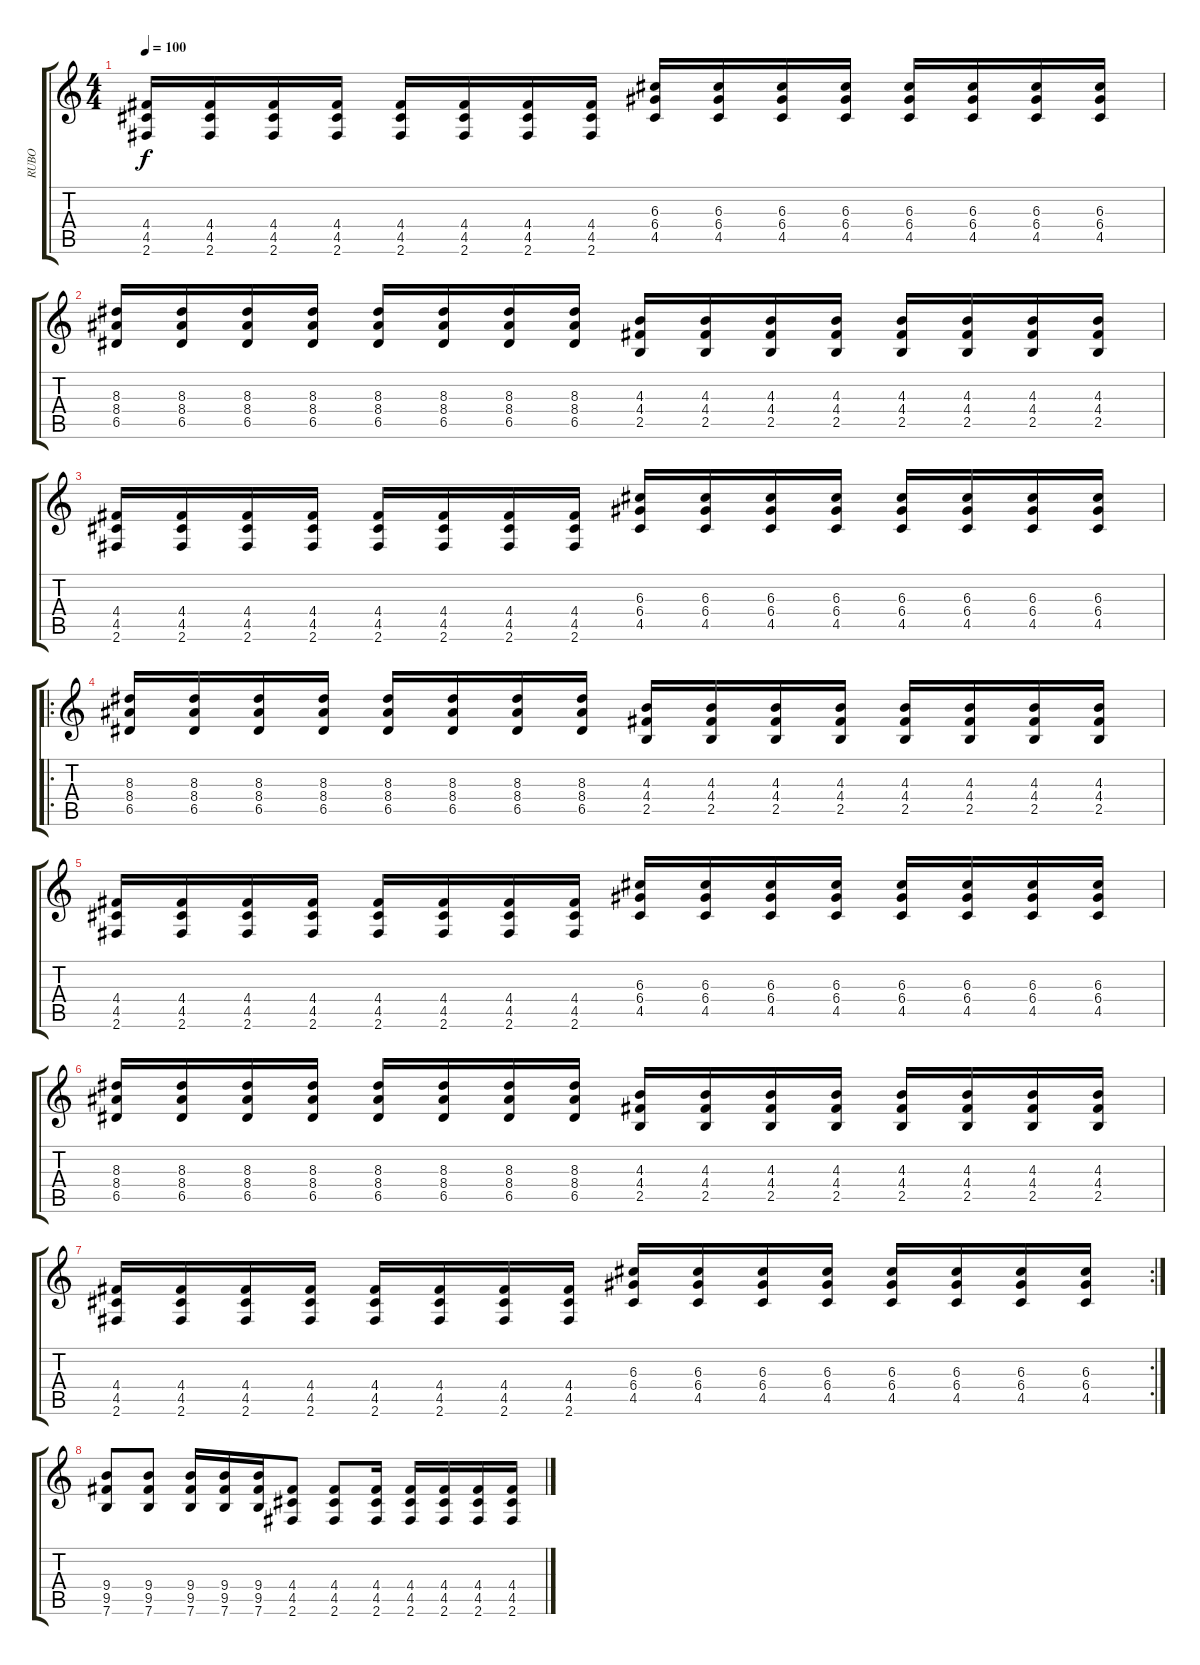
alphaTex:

\track ("RUBO" "RUBO") {instrument distortionguitar}
\staff {score tabs}
\tuning (E4 B3 G3 D3 A2 E2) {hide}
\ts (4 4)
\tempo 100
\clef g2
\ks c
(4.4 4.5 2.6).16{dy f} (4.4 4.5 2.6).16 (4.4 4.5 2.6).16 (4.4 4.5 2.6).16 (4.4 4.5 2.6).16 (4.4 4.5 2.6).16 (4.4 4.5 2.6).16 (4.4 4.5 2.6).16 (6.3 6.4 4.5).16 (6.3 6.4 4.5).16 (6.3 6.4 4.5).16 (6.3 6.4 4.5).16 (6.3 6.4 4.5).16 (6.3 6.4 4.5).16 (6.3 6.4 4.5).16 (6.3 6.4 4.5).16 |
(8.3 8.4 6.5).16 (8.3 8.4 6.5).16 (8.3 8.4 6.5).16 (8.3 8.4 6.5).16 (8.3 8.4 6.5).16 (8.3 8.4 6.5).16 (8.3 8.4 6.5).16 (8.3 8.4 6.5).16 (4.3 4.4 2.5).16 (4.3 4.4 2.5).16 (4.3 4.4 2.5).16 (4.3 4.4 2.5).16 (4.3 4.4 2.5).16 (4.3 4.4 2.5).16 (4.3 4.4 2.5).16 (4.3 4.4 2.5).16 |
(4.4 4.5 2.6).16 (4.4 4.5 2.6).16 (4.4 4.5 2.6).16 (4.4 4.5 2.6).16 (4.4 4.5 2.6).16 (4.4 4.5 2.6).16 (4.4 4.5 2.6).16 (4.4 4.5 2.6).16 (6.3 6.4 4.5).16 (6.3 6.4 4.5).16 (6.3 6.4 4.5).16 (6.3 6.4 4.5).16 (6.3 6.4 4.5).16 (6.3 6.4 4.5).16 (6.3 6.4 4.5).16 (6.3 6.4 4.5).16 |
\ro
(8.3 8.4 6.5).16 (8.3 8.4 6.5).16 (8.3 8.4 6.5).16 (8.3 8.4 6.5).16 (8.3 8.4 6.5).16 (8.3 8.4 6.5).16 (8.3 8.4 6.5).16 (8.3 8.4 6.5).16 (4.3 4.4 2.5).16 (4.3 4.4 2.5).16 (4.3 4.4 2.5).16 (4.3 4.4 2.5).16 (4.3 4.4 2.5).16 (4.3 4.4 2.5).16 (4.3 4.4 2.5).16 (4.3 4.4 2.5).16 |
(4.4 4.5 2.6).16 (4.4 4.5 2.6).16 (4.4 4.5 2.6).16 (4.4 4.5 2.6).16 (4.4 4.5 2.6).16 (4.4 4.5 2.6).16 (4.4 4.5 2.6).16 (4.4 4.5 2.6).16 (6.3 6.4 4.5).16 (6.3 6.4 4.5).16 (6.3 6.4 4.5).16 (6.3 6.4 4.5).16 (6.3 6.4 4.5).16 (6.3 6.4 4.5).16 (6.3 6.4 4.5).16 (6.3 6.4 4.5).16 |
(8.3 8.4 6.5).16 (8.3 8.4 6.5).16 (8.3 8.4 6.5).16 (8.3 8.4 6.5).16 (8.3 8.4 6.5).16 (8.3 8.4 6.5).16 (8.3 8.4 6.5).16 (8.3 8.4 6.5).16 (4.3 4.4 2.5).16 (4.3 4.4 2.5).16 (4.3 4.4 2.5).16 (4.3 4.4 2.5).16 (4.3 4.4 2.5).16 (4.3 4.4 2.5).16 (4.3 4.4 2.5).16 (4.3 4.4 2.5).16 |
\rc 2
(4.4 4.5 2.6).16 (4.4 4.5 2.6).16 (4.4 4.5 2.6).16 (4.4 4.5 2.6).16 (4.4 4.5 2.6).16 (4.4 4.5 2.6).16 (4.4 4.5 2.6).16 (4.4 4.5 2.6).16 (6.3 6.4 4.5).16 (6.3 6.4 4.5).16 (6.3 6.4 4.5).16 (6.3 6.4 4.5).16 (6.3 6.4 4.5).16 (6.3 6.4 4.5).16 (6.3 6.4 4.5).16 (6.3 6.4 4.5).16 |
(9.4 9.5 7.6).8 (9.4 9.5 7.6).8 (9.4 9.5 7.6).16 (9.4 9.5 7.6).16 (9.4 9.5 7.6).16 (4.4 4.5 2.6).8 (4.4 4.5 2.6).8 (4.4 4.5 2.6).16 (4.4 4.5 2.6).16 (4.4 4.5 2.6).16 (4.4 4.5 2.6).16 (4.4 4.5 2.6).16
